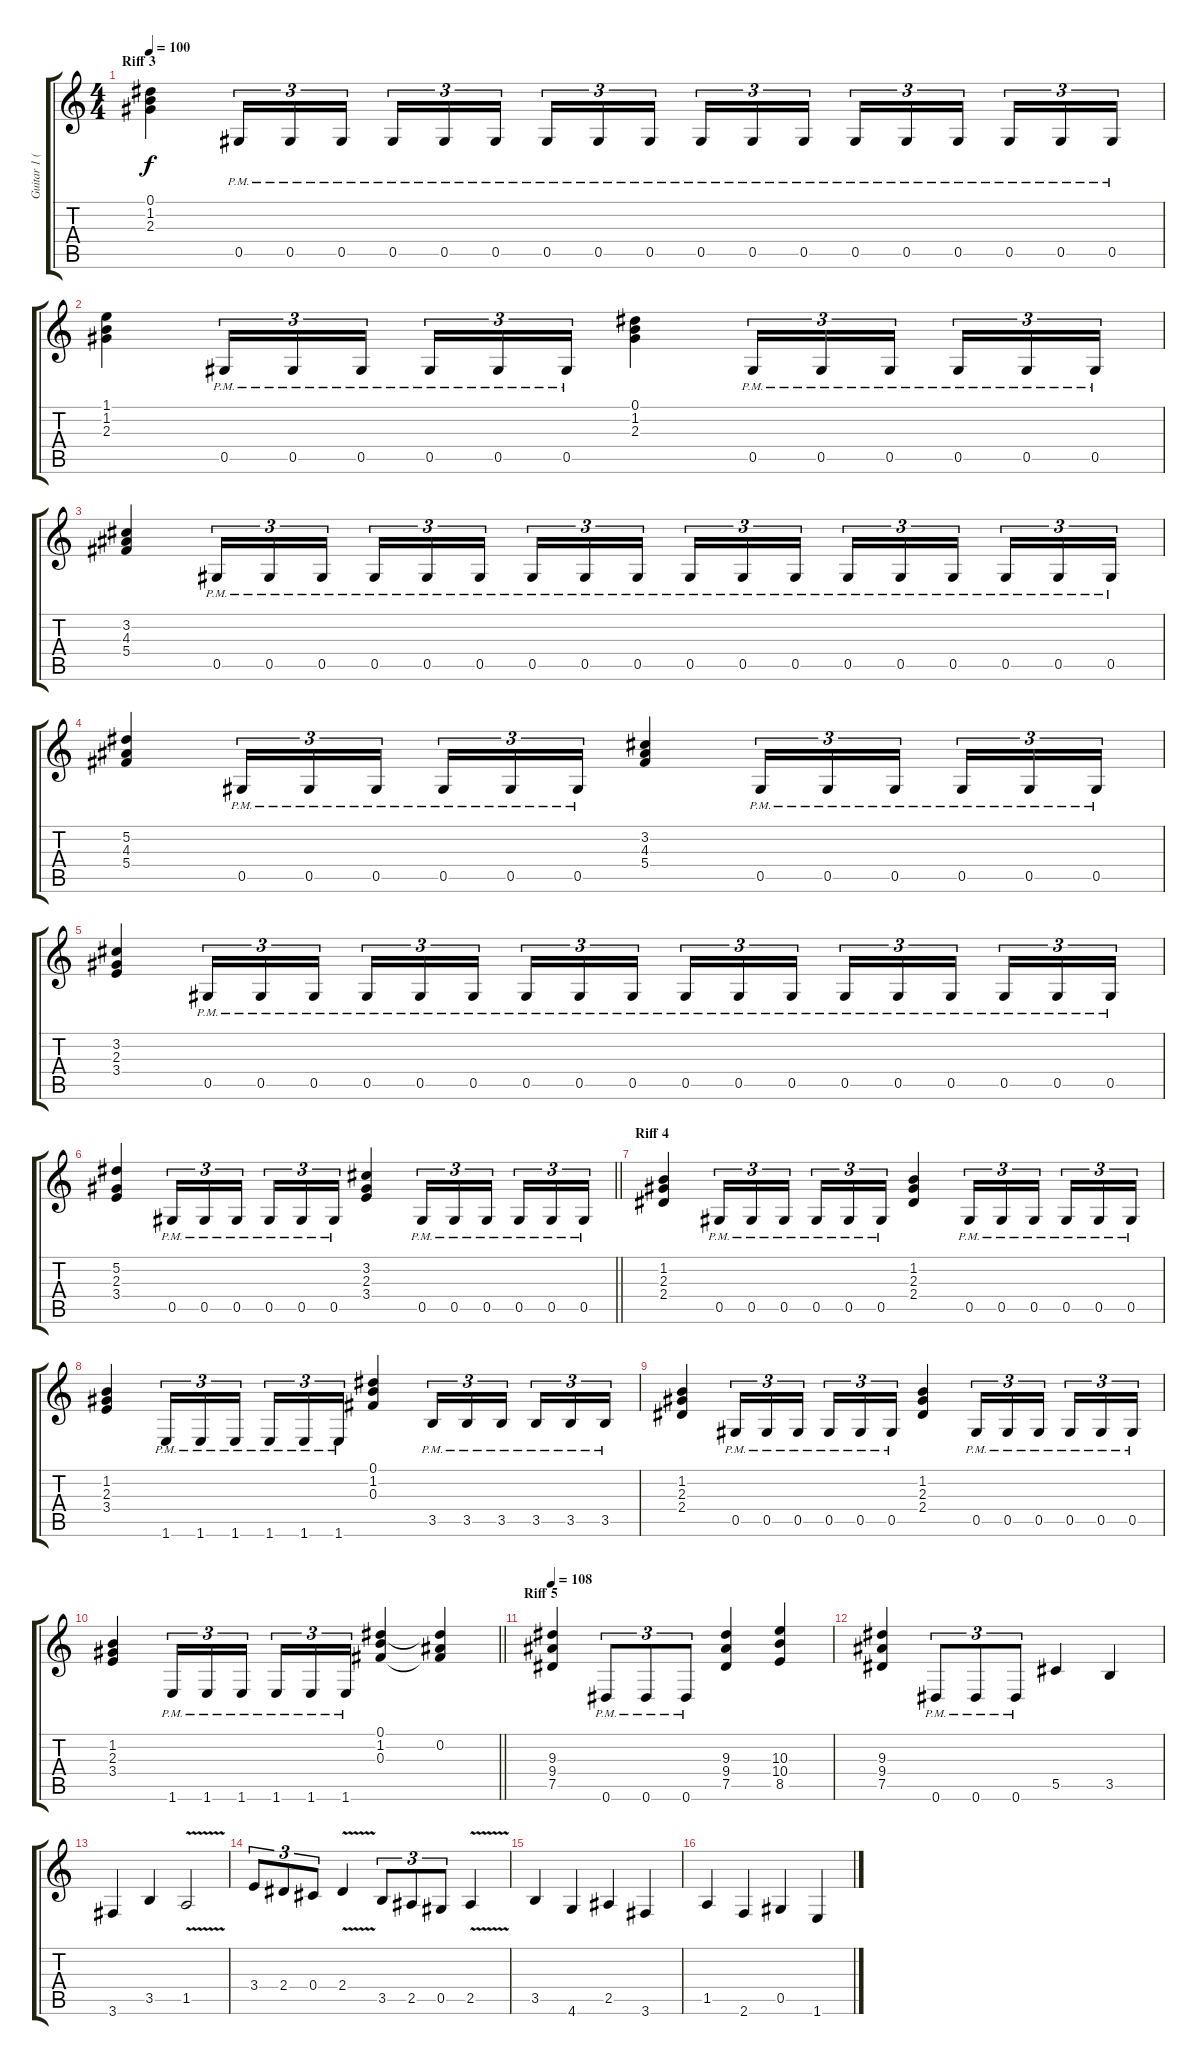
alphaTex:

\track ("Guitar 1 (Left)" "Guitar 1 (") {instrument acousticguitarsteel}
\staff {score tabs}
\tuning (Eb4 Bb3 Gb3 Db3 Ab2 Eb2) {hide}
\ts (4 4)
\section ("" "Riff 3")
\tempo 100
\clef g2
\ks c
(0.1 1.2 2.3).4{dy f} 0.5{pm}.16{tu (3 2)} 0.5{pm}.16{tu (3 2)} 0.5{pm}.16{tu (3 2) beam splitsecondary} 0.5{pm}.16{tu (3 2)} 0.5{pm}.16{tu (3 2)} 0.5{pm}.16{tu (3 2)} 0.5{pm}.16{tu (3 2)} 0.5{pm}.16{tu (3 2)} 0.5{pm}.16{tu (3 2) beam splitsecondary} 0.5{pm}.16{tu (3 2)} 0.5{pm}.16{tu (3 2)} 0.5{pm}.16{tu (3 2)} 0.5{pm}.16{tu (3 2)} 0.5{pm}.16{tu (3 2)} 0.5{pm}.16{tu (3 2) beam splitsecondary} 0.5{pm}.16{tu (3 2)} 0.5{pm}.16{tu (3 2)} 0.5{pm}.16{tu (3 2)} |
(1.1 1.2 2.3).4 0.5{pm}.16{tu (3 2)} 0.5{pm}.16{tu (3 2)} 0.5{pm}.16{tu (3 2) beam splitsecondary} 0.5{pm}.16{tu (3 2)} 0.5{pm}.16{tu (3 2)} 0.5{pm}.16{tu (3 2)} (0.1 1.2 2.3).4 0.5{pm}.16{tu (3 2)} 0.5{pm}.16{tu (3 2)} 0.5{pm}.16{tu (3 2) beam splitsecondary} 0.5{pm}.16{tu (3 2)} 0.5{pm}.16{tu (3 2)} 0.5{pm}.16{tu (3 2)} |
(3.2 4.3 5.4).4 0.5{pm}.16{tu (3 2)} 0.5{pm}.16{tu (3 2)} 0.5{pm}.16{tu (3 2) beam splitsecondary} 0.5{pm}.16{tu (3 2)} 0.5{pm}.16{tu (3 2)} 0.5{pm}.16{tu (3 2)} 0.5{pm}.16{tu (3 2)} 0.5{pm}.16{tu (3 2)} 0.5{pm}.16{tu (3 2) beam splitsecondary} 0.5{pm}.16{tu (3 2)} 0.5{pm}.16{tu (3 2)} 0.5{pm}.16{tu (3 2)} 0.5{pm}.16{tu (3 2)} 0.5{pm}.16{tu (3 2)} 0.5{pm}.16{tu (3 2) beam splitsecondary} 0.5{pm}.16{tu (3 2)} 0.5{pm}.16{tu (3 2)} 0.5{pm}.16{tu (3 2)} |
(5.2 4.3 5.4).4 0.5{pm}.16{tu (3 2)} 0.5{pm}.16{tu (3 2)} 0.5{pm}.16{tu (3 2) beam splitsecondary} 0.5{pm}.16{tu (3 2)} 0.5{pm}.16{tu (3 2)} 0.5{pm}.16{tu (3 2)} (3.2 4.3 5.4).4 0.5{pm}.16{tu (3 2)} 0.5{pm}.16{tu (3 2)} 0.5{pm}.16{tu (3 2) beam splitsecondary} 0.5{pm}.16{tu (3 2)} 0.5{pm}.16{tu (3 2)} 0.5{pm}.16{tu (3 2)} |
(3.2 2.3 3.4).4 0.5{pm}.16{tu (3 2)} 0.5{pm}.16{tu (3 2)} 0.5{pm}.16{tu (3 2) beam splitsecondary} 0.5{pm}.16{tu (3 2)} 0.5{pm}.16{tu (3 2)} 0.5{pm}.16{tu (3 2)} 0.5{pm}.16{tu (3 2)} 0.5{pm}.16{tu (3 2)} 0.5{pm}.16{tu (3 2) beam splitsecondary} 0.5{pm}.16{tu (3 2)} 0.5{pm}.16{tu (3 2)} 0.5{pm}.16{tu (3 2)} 0.5{pm}.16{tu (3 2)} 0.5{pm}.16{tu (3 2)} 0.5{pm}.16{tu (3 2) beam splitsecondary} 0.5{pm}.16{tu (3 2)} 0.5{pm}.16{tu (3 2)} 0.5{pm}.16{tu (3 2)} |
\barLineRight lightlight
(5.2 2.3 3.4).4 0.5{pm}.16{tu (3 2)} 0.5{pm}.16{tu (3 2)} 0.5{pm}.16{tu (3 2) beam splitsecondary} 0.5{pm}.16{tu (3 2)} 0.5{pm}.16{tu (3 2)} 0.5{pm}.16{tu (3 2)} (3.2 2.3 3.4).4 0.5{pm}.16{tu (3 2)} 0.5{pm}.16{tu (3 2)} 0.5{pm}.16{tu (3 2) beam splitsecondary} 0.5{pm}.16{tu (3 2)} 0.5{pm}.16{tu (3 2)} 0.5{pm}.16{tu (3 2)} |
\section ("" "Riff 4")
(1.2 2.3 2.4).4 0.5{pm}.16{tu (3 2)} 0.5{pm}.16{tu (3 2)} 0.5{pm}.16{tu (3 2) beam splitsecondary} 0.5{pm}.16{tu (3 2)} 0.5{pm}.16{tu (3 2)} 0.5{pm}.16{tu (3 2)} (1.2 2.3 2.4).4 0.5{pm}.16{tu (3 2)} 0.5{pm}.16{tu (3 2)} 0.5{pm}.16{tu (3 2) beam splitsecondary} 0.5{pm}.16{tu (3 2)} 0.5{pm}.16{tu (3 2)} 0.5{pm}.16{tu (3 2)} |
(1.2 2.3 3.4).4 1.6{pm}.16{tu (3 2)} 1.6{pm}.16{tu (3 2)} 1.6{pm}.16{tu (3 2) beam splitsecondary} 1.6{pm}.16{tu (3 2)} 1.6{pm}.16{tu (3 2)} 1.6{pm}.16{tu (3 2)} (0.1 1.2 0.3).4 3.5{pm}.16{tu (3 2)} 3.5{pm}.16{tu (3 2)} 3.5{pm}.16{tu (3 2) beam splitsecondary} 3.5{pm}.16{tu (3 2)} 3.5{pm}.16{tu (3 2)} 3.5{pm}.16{tu (3 2)} |
(1.2 2.3 2.4).4 0.5{pm}.16{tu (3 2)} 0.5{pm}.16{tu (3 2)} 0.5{pm}.16{tu (3 2) beam splitsecondary} 0.5{pm}.16{tu (3 2)} 0.5{pm}.16{tu (3 2)} 0.5{pm}.16{tu (3 2)} (1.2 2.3 2.4).4 0.5{pm}.16{tu (3 2)} 0.5{pm}.16{tu (3 2)} 0.5{pm}.16{tu (3 2) beam splitsecondary} 0.5{pm}.16{tu (3 2)} 0.5{pm}.16{tu (3 2)} 0.5{pm}.16{tu (3 2)} |
\barLineRight lightlight
(1.2 2.3 3.4).4 1.6{pm}.16{tu (3 2)} 1.6{pm}.16{tu (3 2)} 1.6{pm}.16{tu (3 2) beam splitsecondary} 1.6{pm}.16{tu (3 2)} 1.6{pm}.16{tu (3 2)} 1.6{pm}.16{tu (3 2)} (0.1 1.2 0.3).4 (0.1{t} 0.2 0.3{t}).4 |
\section ("" "Riff 5")
\tempo 108
(9.3 9.4 7.5).4 0.6{pm}.8{tu (3 2)} 0.6{pm}.8{tu (3 2)} 0.6{pm}.8{tu (3 2)} (9.3 9.4 7.5).4 (10.3 10.4 8.5).4 |
(9.3 9.4 7.5).4 0.6{pm}.8{tu (3 2)} 0.6{pm}.8{tu (3 2)} 0.6{pm}.8{tu (3 2)} 5.5.4 3.5.4 |
3.6.4 3.5.4 1.5{v}.2 |
3.4.8{tu (3 2)} 2.4.8{tu (3 2)} 0.4.8{tu (3 2)} 2.4{v}.4 3.5.8{tu (3 2)} 2.5.8{tu (3 2)} 0.5.8{tu (3 2)} 2.5{v}.4 |
3.5.4 4.6.4 2.5.4 3.6.4 |
1.5.4 2.6.4 0.5.4 1.6.4
